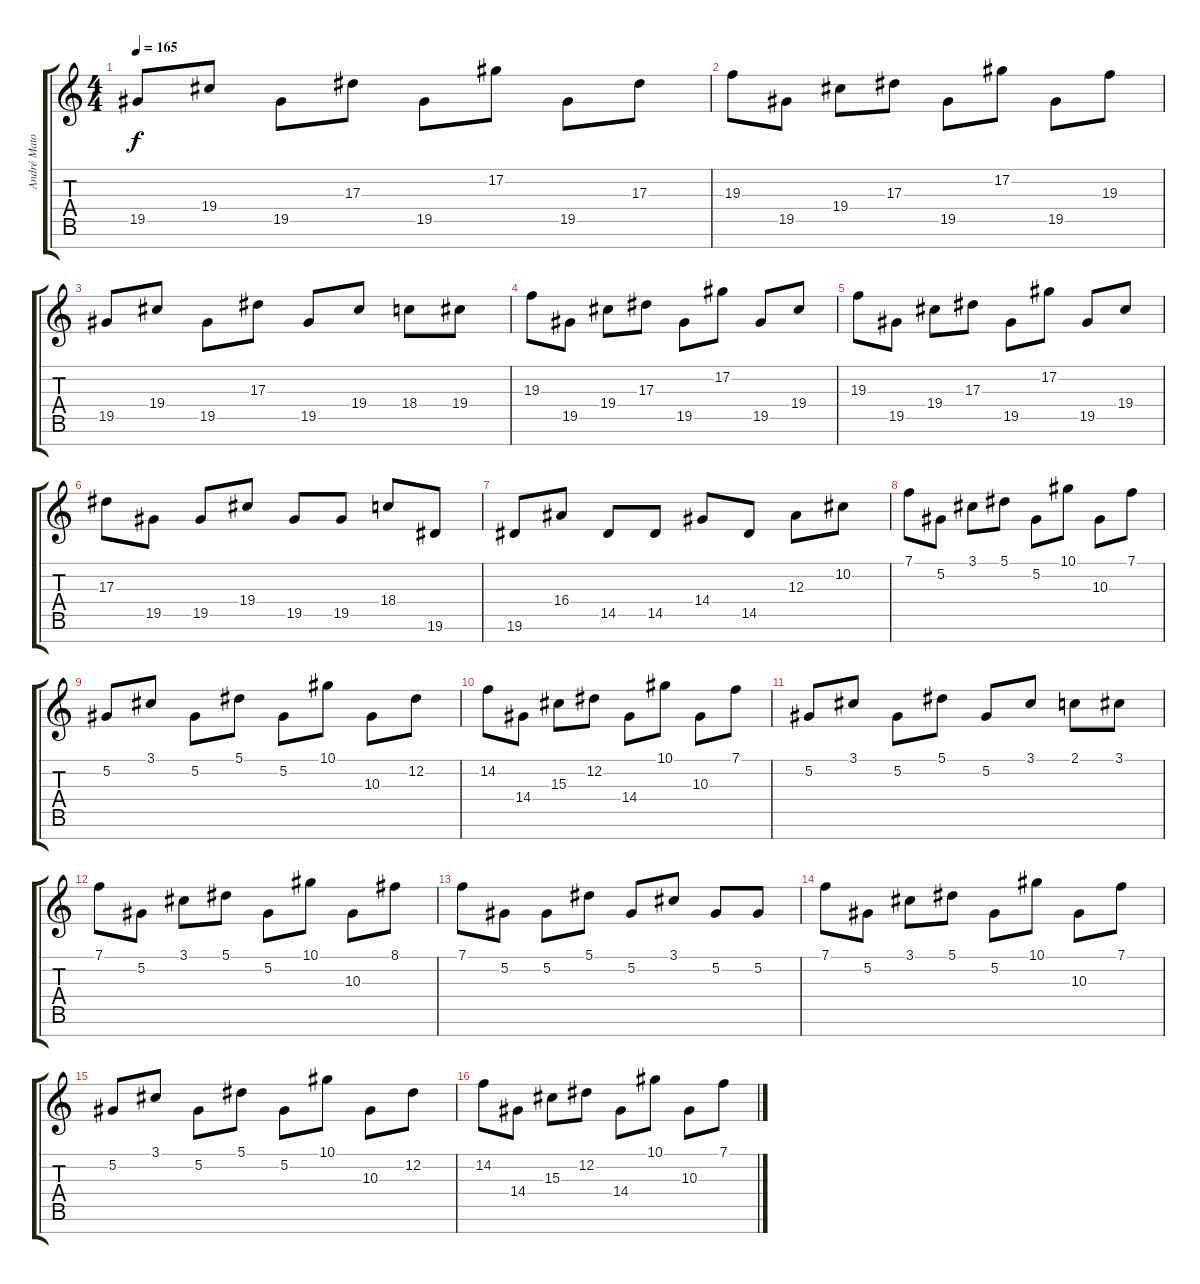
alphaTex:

\track ("André Matos - SynthStrings 1" "André Mato") {instrument synthstrings1}
\staff {score tabs}
\tuning (Bb4 Eb4 Bb3 Gb3 Db3 Ab2 Eb2) {hide}
\ts (4 4)
\tempo 165
\clef g2
\ks c
19.5.8{dy f} 19.4.8 19.5.8 17.3.8 19.5.8 17.2.8 19.5.8 17.3.8 |
19.3.8 19.5.8 19.4.8 17.3.8 19.5.8 17.2.8 19.5.8 19.3.8 |
19.5.8 19.4.8 19.5.8 17.3.8 19.5.8 19.4.8 18.4.8 19.4.8 |
19.3.8 19.5.8 19.4.8 17.3.8 19.5.8 17.2.8 19.5.8 19.4.8 |
19.3.8 19.5.8 19.4.8 17.3.8 19.5.8 17.2.8 19.5.8 19.4.8 |
17.3.8 19.5.8 19.5.8 19.4.8 19.5.8 19.5.8 18.4.8 19.6.8 |
19.6.8 16.4.8 14.5.8 14.5.8 14.4.8 14.5.8 12.3.8 10.2.8 |
7.1.8 5.2.8 3.1.8 5.1.8 5.2.8 10.1.8 10.3.8 7.1.8 |
5.2.8 3.1.8 5.2.8 5.1.8 5.2.8 10.1.8 10.3.8 12.2.8 |
14.2.8 14.4.8 15.3.8 12.2.8 14.4.8 10.1.8 10.3.8 7.1.8 |
5.2.8 3.1.8 5.2.8 5.1.8 5.2.8 3.1.8 2.1.8 3.1.8 |
7.1.8 5.2.8 3.1.8 5.1.8 5.2.8 10.1.8 10.3.8 8.1.8 |
7.1.8 5.2.8 5.2.8 5.1.8 5.2.8 3.1.8 5.2.8 5.2.8 |
7.1.8 5.2.8 3.1.8 5.1.8 5.2.8 10.1.8 10.3.8 7.1.8 |
5.2.8 3.1.8 5.2.8 5.1.8 5.2.8 10.1.8 10.3.8 12.2.8 |
14.2.8 14.4.8 15.3.8 12.2.8 14.4.8 10.1.8 10.3.8 7.1.8
